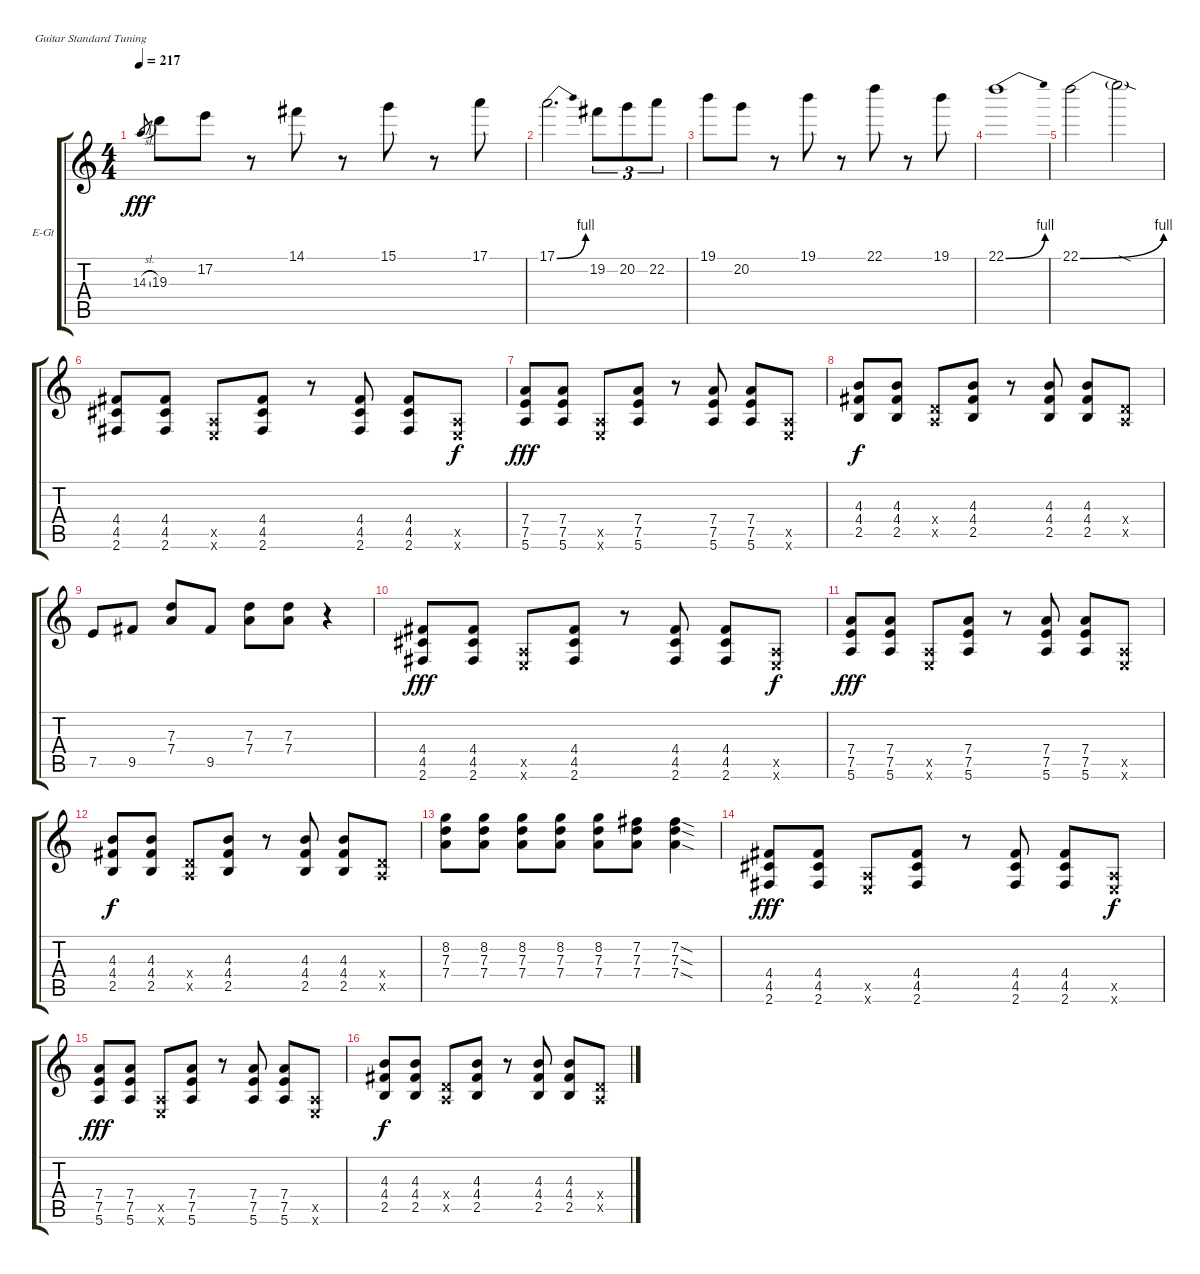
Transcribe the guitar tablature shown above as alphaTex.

\bracketExtendMode groupsimilarinstruments
\firstSystemTrackNameOrientation horizontal
\otherSystemsTrackNameOrientation horizontal
\track ("Lead Guitar 1" "E-Gt") {instrument distortionguitar}
\staff {score tabs}
\tuning (E4 B3 G3 D3 A2 E2)
\ts (4 4)
\tempo 217
\clef g2
\ks c
14.3{sl}.8{gr dy fff} 19.3.8 17.2.8 r.8 14.1.8 r.8 15.1.8 r.8 17.1.8 |
17.1{be (bend 0 0 15 4)}.2{d} 19.2.8{tu (3 2)} 20.2.8{tu (3 2)} 22.2.8{tu (3 2)} |
19.1.8 20.2.8 r.8 19.1.8 r.8 22.1.8 r.8 19.1.8 |
22.1{be (bend 0 0 7.8 4)}.1 |
22.1{be (bend 0 0 7.8 4)}.2 22.1{sod t}.2 |
(2.6 4.4 4.5).8 (2.6 4.5 4.4).8 (0.6{x} 0.5{x}).8 (2.6 4.5 4.4).8 r.8 (2.6 4.5 4.4).8 (2.6 4.5 4.4).8 (0.6{x} 0.5{x}).8{dy f} |
(5.6 7.4 7.5).8{dy fff} (5.6 7.5 7.4).8 (0.6{x} 0.5{x}).8 (5.6 7.5 7.4).8 r.8 (5.6 7.5 7.4).8 (5.6 7.5 7.4).8 (0.5{x} 0.6{x}).8 |
(2.5 4.3 4.4).8{dy f} (2.5 4.4 4.3).8 (0.5{x} 0.4{x}).8 (2.5 4.3 4.4).8 r.8 (2.5 4.4 4.3).8 (2.5 4.4 4.3).8 (0.5{x} 0.4{x}).8 |
7.5.8 9.5.8 (7.4 7.3).8 9.5.8 (7.4 7.3).8 (7.4 7.3).8 r.4 |
(2.6 4.4 4.5).8{dy fff} (2.6 4.5 4.4).8 (0.6{x} 0.5{x}).8 (2.6 4.5 4.4).8 r.8 (2.6 4.5 4.4).8 (2.6 4.5 4.4).8 (0.6{x} 0.5{x}).8{dy f} |
(5.6 7.4 7.5).8{dy fff} (5.6 7.5 7.4).8 (0.6{x} 0.5{x}).8 (5.6 7.5 7.4).8 r.8 (5.6 7.5 7.4).8 (5.6 7.5 7.4).8 (0.5{x} 0.6{x}).8 |
(2.5 4.3 4.4).8{dy f} (2.5 4.4 4.3).8 (0.5{x} 0.4{x}).8 (2.5 4.3 4.4).8 r.8 (2.5 4.4 4.3).8 (2.5 4.4 4.3).8 (0.5{x} 0.4{x}).8 |
(7.4 7.3 8.2).8 (7.4 7.3 8.2).8 (7.4 7.3 8.2).8 (7.4 7.3 8.2).8 (7.4 7.3 8.2).8 (7.3 7.4 7.2).8 (7.4{sod} 7.3{sod} 7.2{sod}).4 |
(2.6 4.4 4.5).8{dy fff} (2.6 4.5 4.4).8 (0.6{x} 0.5{x}).8 (2.6 4.5 4.4).8 r.8 (2.6 4.5 4.4).8 (2.6 4.5 4.4).8 (0.6{x} 0.5{x}).8{dy f} |
(5.6 7.4 7.5).8{dy fff} (5.6 7.5 7.4).8 (0.6{x} 0.5{x}).8 (5.6 7.5 7.4).8 r.8 (5.6 7.5 7.4).8 (5.6 7.5 7.4).8 (0.5{x} 0.6{x}).8 |
(2.5 4.3 4.4).8{dy f} (2.5 4.4 4.3).8 (0.5{x} 0.4{x}).8 (2.5 4.3 4.4).8 r.8 (2.5 4.4 4.3).8 (2.5 4.4 4.3).8 (0.5{x} 0.4{x}).8
